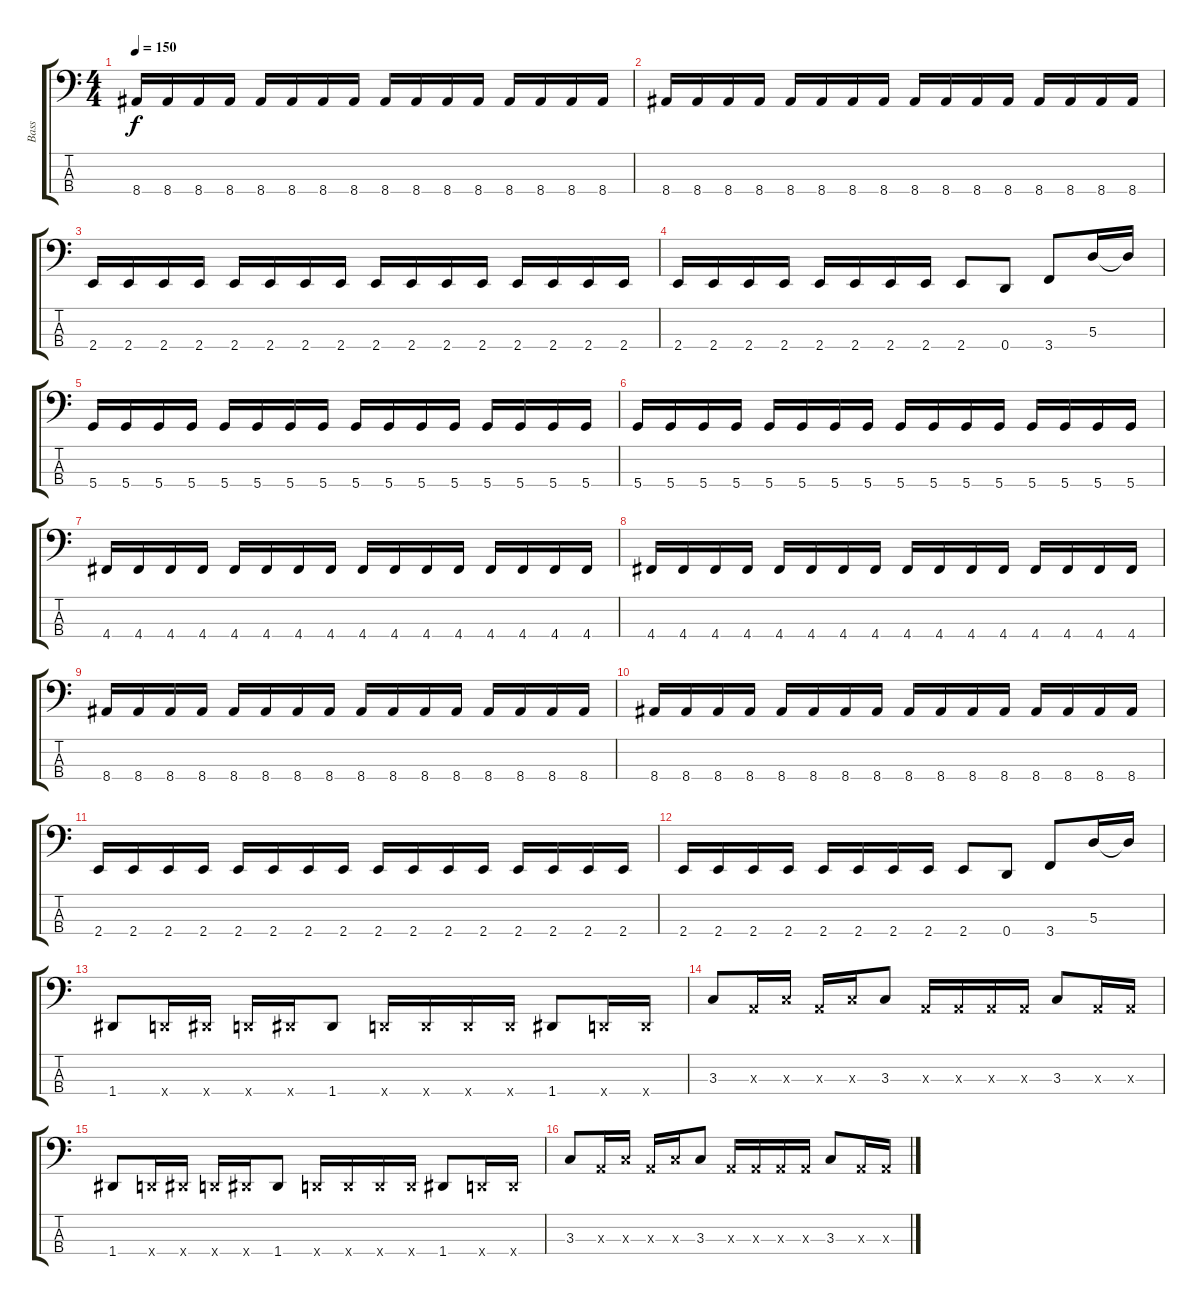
\track ("Bass" "Bass") {instrument electricbasspick}
\staff {score tabs}
\tuning (G2 D2 A1 D1) {hide}
\ts (4 4)
\tempo 150
\clef f4
\ks c
8.4.16{dy f} 8.4.16 8.4.16 8.4.16 8.4.16 8.4.16 8.4.16 8.4.16 8.4.16 8.4.16 8.4.16 8.4.16 8.4.16 8.4.16 8.4.16 8.4.16 |
8.4.16 8.4.16 8.4.16 8.4.16 8.4.16 8.4.16 8.4.16 8.4.16 8.4.16 8.4.16 8.4.16 8.4.16 8.4.16 8.4.16 8.4.16 8.4.16 |
2.4.16 2.4.16 2.4.16 2.4.16 2.4.16 2.4.16 2.4.16 2.4.16 2.4.16 2.4.16 2.4.16 2.4.16 2.4.16 2.4.16 2.4.16 2.4.16 |
2.4.16 2.4.16 2.4.16 2.4.16 2.4.16 2.4.16 2.4.16 2.4.16 2.4.8 0.4.8 3.4.8 5.3.16 5.3{t}.16 |
5.4.16 5.4.16 5.4.16 5.4.16 5.4.16 5.4.16 5.4.16 5.4.16 5.4.16 5.4.16 5.4.16 5.4.16 5.4.16 5.4.16 5.4.16 5.4.16 |
5.4.16 5.4.16 5.4.16 5.4.16 5.4.16 5.4.16 5.4.16 5.4.16 5.4.16 5.4.16 5.4.16 5.4.16 5.4.16 5.4.16 5.4.16 5.4.16 |
4.4.16 4.4.16 4.4.16 4.4.16 4.4.16 4.4.16 4.4.16 4.4.16 4.4.16 4.4.16 4.4.16 4.4.16 4.4.16 4.4.16 4.4.16 4.4.16 |
4.4.16 4.4.16 4.4.16 4.4.16 4.4.16 4.4.16 4.4.16 4.4.16 4.4.16 4.4.16 4.4.16 4.4.16 4.4.16 4.4.16 4.4.16 4.4.16 |
8.4.16 8.4.16 8.4.16 8.4.16 8.4.16 8.4.16 8.4.16 8.4.16 8.4.16 8.4.16 8.4.16 8.4.16 8.4.16 8.4.16 8.4.16 8.4.16 |
8.4.16 8.4.16 8.4.16 8.4.16 8.4.16 8.4.16 8.4.16 8.4.16 8.4.16 8.4.16 8.4.16 8.4.16 8.4.16 8.4.16 8.4.16 8.4.16 |
2.4.16 2.4.16 2.4.16 2.4.16 2.4.16 2.4.16 2.4.16 2.4.16 2.4.16 2.4.16 2.4.16 2.4.16 2.4.16 2.4.16 2.4.16 2.4.16 |
2.4.16 2.4.16 2.4.16 2.4.16 2.4.16 2.4.16 2.4.16 2.4.16 2.4.8 0.4.8 3.4.8 5.3.16 5.3{t}.16 |
1.4.8 0.4{x}.16 1.4{x}.16 0.4{x}.16 1.4{x}.16 1.4.8 0.4{x}.16 0.4{x}.16 0.4{x}.16 0.4{x}.16 1.4.8 0.4{x}.16 0.4{x}.16 |
3.3.8 0.3{x}.16 3.3{x}.16 0.3{x}.16 3.3{x}.16 3.3.8 0.3{x}.16 0.3{x}.16 0.3{x}.16 0.3{x}.16 3.3.8 0.3{x}.16 0.3{x}.16 |
1.4.8 0.4{x}.16 1.4{x}.16 0.4{x}.16 1.4{x}.16 1.4.8 0.4{x}.16 0.4{x}.16 0.4{x}.16 0.4{x}.16 1.4.8 0.4{x}.16 0.4{x}.16 |
3.3.8 0.3{x}.16 3.3{x}.16 0.3{x}.16 3.3{x}.16 3.3.8 0.3{x}.16 0.3{x}.16 0.3{x}.16 0.3{x}.16 3.3.8 0.3{x}.16 0.3{x}.16
